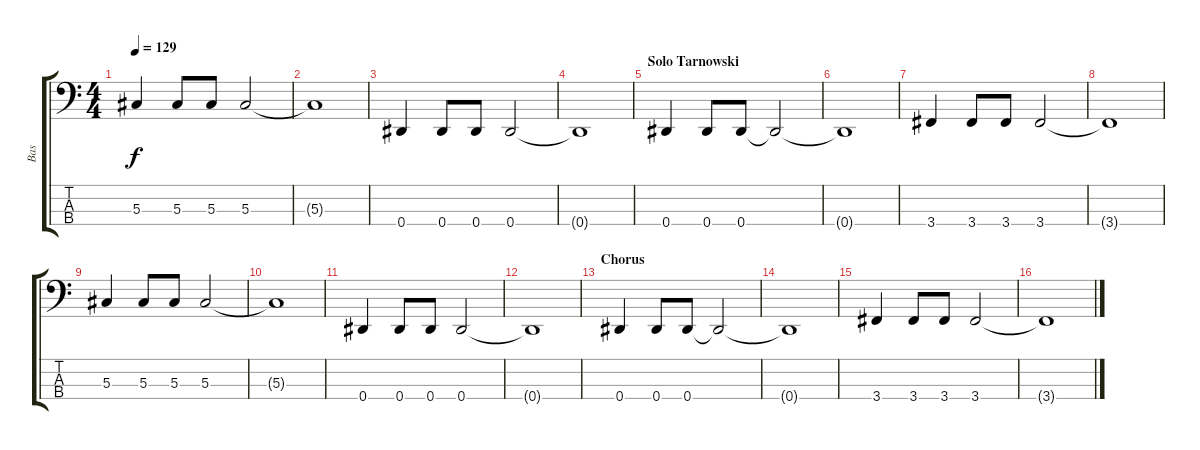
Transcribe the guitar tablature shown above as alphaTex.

\track ("Bas" "Bas") {instrument electricbasspick}
\staff {score tabs}
\tuning (Gb2 Db2 Ab1 Eb1) {hide}
\ts (4 4)
\tempo 129
\clef f4
\ks c
5.3.4{dy f} 5.3.8 5.3.8 5.3.2 |
5.3{t}.1 |
0.4.4 0.4.8 0.4.8 0.4.2 |
0.4{t}.1 |
\section ("" "Solo Tarnowski")
0.4.4 0.4.8 0.4.8 0.4{t}.2 |
0.4{t}.1 |
3.4.4 3.4.8 3.4.8 3.4.2 |
3.4{t}.1 |
5.3.4 5.3.8 5.3.8 5.3.2 |
5.3{t}.1 |
0.4.4 0.4.8 0.4.8 0.4.2 |
0.4{t}.1 |
\section ("" "Chorus")
0.4.4 0.4.8 0.4.8 0.4{t}.2 |
0.4{t}.1 |
3.4.4 3.4.8 3.4.8 3.4.2 |
3.4{t}.1
